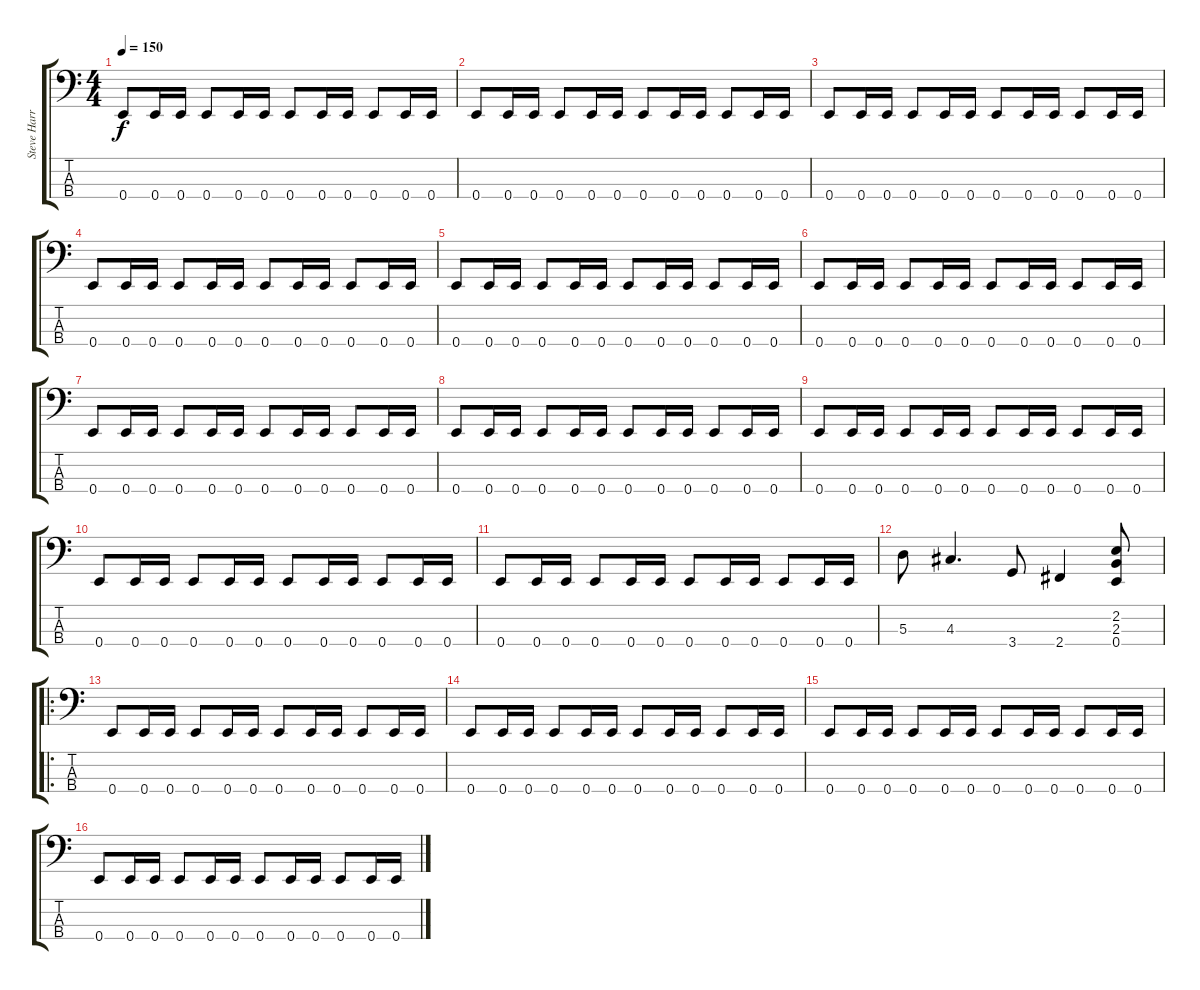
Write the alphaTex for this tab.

\track ("Steve Harris" "Steve Harr") {instrument electricbassfinger}
\staff {score tabs}
\tuning (G2 D2 A1 E1) {hide}
\ts (4 4)
\tempo 150
\clef f4
\ks c
0.4.8{dy f} 0.4.16 0.4.16 0.4.8 0.4.16 0.4.16 0.4.8 0.4.16 0.4.16 0.4.8 0.4.16 0.4.16 |
0.4.8 0.4.16 0.4.16 0.4.8 0.4.16 0.4.16 0.4.8 0.4.16 0.4.16 0.4.8 0.4.16 0.4.16 |
0.4.8 0.4.16 0.4.16 0.4.8 0.4.16 0.4.16 0.4.8 0.4.16 0.4.16 0.4.8 0.4.16 0.4.16 |
0.4.8 0.4.16 0.4.16 0.4.8 0.4.16 0.4.16 0.4.8 0.4.16 0.4.16 0.4.8 0.4.16 0.4.16 |
0.4.8 0.4.16 0.4.16 0.4.8 0.4.16 0.4.16 0.4.8 0.4.16 0.4.16 0.4.8 0.4.16 0.4.16 |
0.4.8 0.4.16 0.4.16 0.4.8 0.4.16 0.4.16 0.4.8 0.4.16 0.4.16 0.4.8 0.4.16 0.4.16 |
0.4.8 0.4.16 0.4.16 0.4.8 0.4.16 0.4.16 0.4.8 0.4.16 0.4.16 0.4.8 0.4.16 0.4.16 |
0.4.8 0.4.16 0.4.16 0.4.8 0.4.16 0.4.16 0.4.8 0.4.16 0.4.16 0.4.8 0.4.16 0.4.16 |
0.4.8 0.4.16 0.4.16 0.4.8 0.4.16 0.4.16 0.4.8 0.4.16 0.4.16 0.4.8 0.4.16 0.4.16 |
0.4.8 0.4.16 0.4.16 0.4.8 0.4.16 0.4.16 0.4.8 0.4.16 0.4.16 0.4.8 0.4.16 0.4.16 |
0.4.8 0.4.16 0.4.16 0.4.8 0.4.16 0.4.16 0.4.8 0.4.16 0.4.16 0.4.8 0.4.16 0.4.16 |
5.3.8 4.3.4{d} 3.4.8 2.4.4 (2.2 2.3 0.4).8 |
\ro
0.4.8 0.4.16 0.4.16 0.4.8 0.4.16 0.4.16 0.4.8 0.4.16 0.4.16 0.4.8 0.4.16 0.4.16 |
0.4.8 0.4.16 0.4.16 0.4.8 0.4.16 0.4.16 0.4.8 0.4.16 0.4.16 0.4.8 0.4.16 0.4.16 |
0.4.8 0.4.16 0.4.16 0.4.8 0.4.16 0.4.16 0.4.8 0.4.16 0.4.16 0.4.8 0.4.16 0.4.16 |
0.4.8 0.4.16 0.4.16 0.4.8 0.4.16 0.4.16 0.4.8 0.4.16 0.4.16 0.4.8 0.4.16 0.4.16
